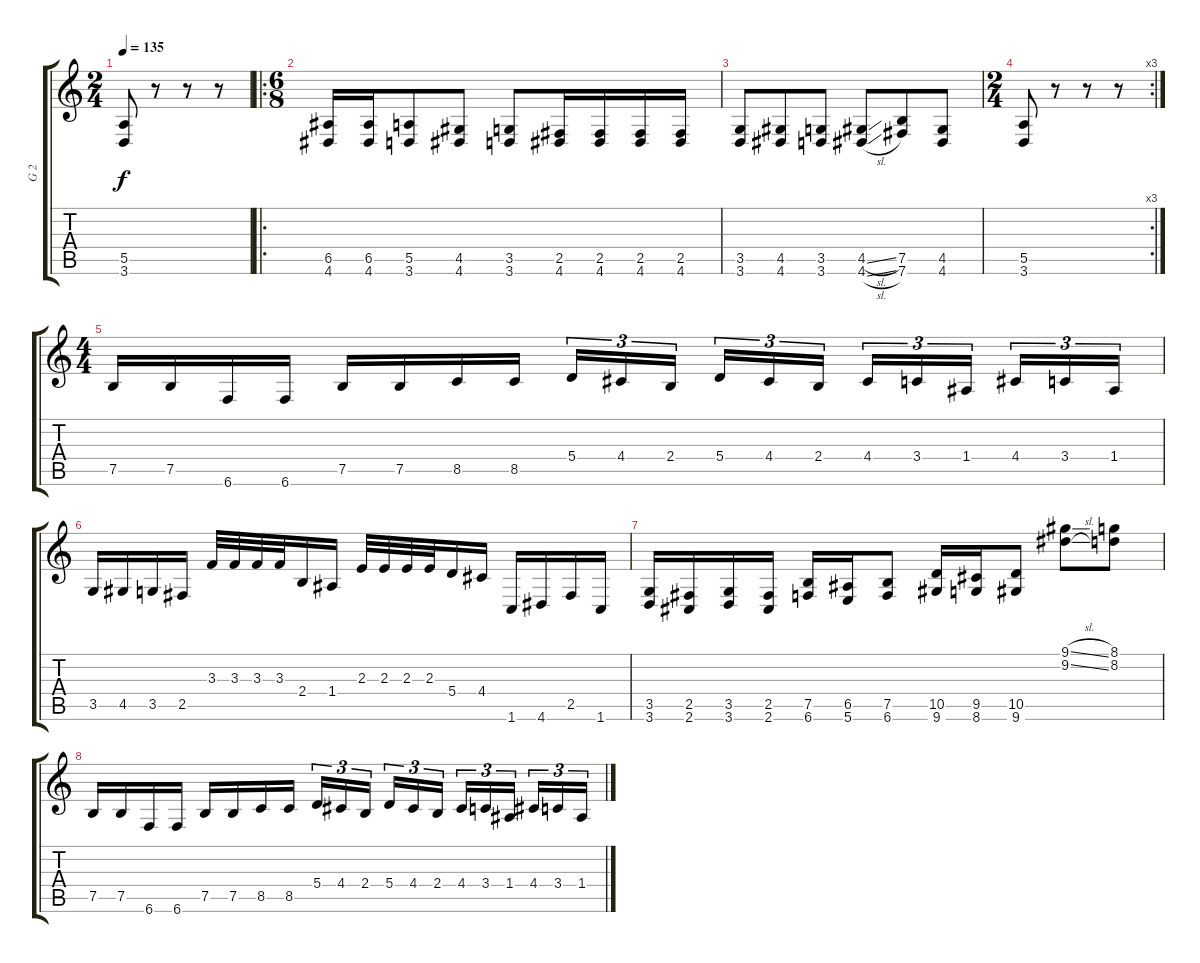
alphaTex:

\track ("G 2" "G 2") {instrument distortionguitar}
\staff {score tabs}
\tuning (B3 Gb3 D3 A2 E2 B1) {hide}
\ts (2 4)
\tempo 135
\clef g2
\ks c
(5.5 3.6).8{dy f} r.8 r.8 r.8 |
\ro
\ts (6 8)
(6.5 4.6).16 (6.5 4.6).16 (5.5 3.6).8 (4.5 4.6).8 (3.5 3.6).8 (2.5 4.6).16 (2.5 4.6).16 (2.5 4.6).16 (2.5 4.6).16 |
(3.5 3.6).8 (4.5 4.6).8 (3.5 3.6).8 (4.5{sl} 4.6{sl}).8 (7.5 7.6).8 (4.5 4.6).8 |
\rc 3
\ts (2 4)
(5.5 3.6).8 r.8 r.8 r.8 |
\ts (4 4)
7.5.16 7.5.16 6.6.16 6.6.16 7.5.16 7.5.16 8.5.16 8.5.16 5.4.16{tu (3 2)} 4.4.16{tu (3 2)} 2.4.16{tu (3 2) beam splitsecondary} 5.4.16{tu (3 2)} 4.4.16{tu (3 2)} 2.4.16{tu (3 2)} 4.4.16{tu (3 2)} 3.4.16{tu (3 2)} 1.4.16{tu (3 2) beam splitsecondary} 4.4.16{tu (3 2)} 3.4.16{tu (3 2)} 1.4.16{tu (3 2)} |
3.5.16 4.5.16 3.5.16 2.5.16 3.3.32 3.3.32 3.3.32 3.3.32 2.4.16 1.4.16 2.3.32 2.3.32 2.3.32 2.3.32 5.4.16 4.4.16 1.6.16 4.6.16 2.5.16 1.6.16 |
(3.5 3.6).16 (2.5 2.6).16 (3.5 3.6).16 (2.5 2.6).16 (7.5 6.6).16 (6.5 5.6).16 (7.5 6.6).8 (10.5 9.6).16 (9.5 8.6).16 (10.5 9.6).8 (9.1{sl} 9.2{sl}).8 (8.1 8.2).8 |
7.5.16 7.5.16 6.6.16 6.6.16 7.5.16 7.5.16 8.5.16 8.5.16 5.4.16{tu (3 2)} 4.4.16{tu (3 2)} 2.4.16{tu (3 2) beam splitsecondary} 5.4.16{tu (3 2)} 4.4.16{tu (3 2)} 2.4.16{tu (3 2)} 4.4.16{tu (3 2)} 3.4.16{tu (3 2)} 1.4.16{tu (3 2) beam splitsecondary} 4.4.16{tu (3 2)} 3.4.16{tu (3 2)} 1.4.16{tu (3 2)}
